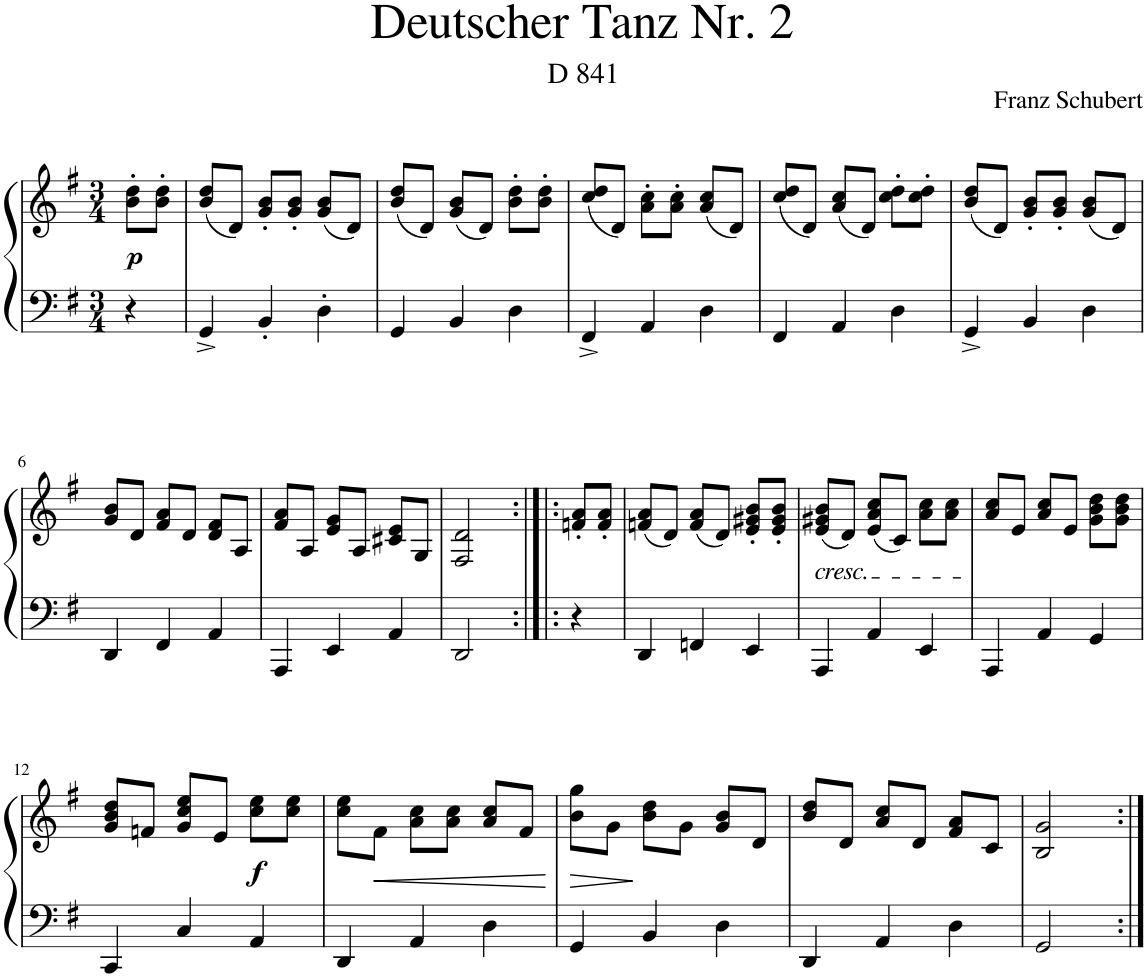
**kern	**kern	**dynam
*part1	*part1	*part1
*staff2	*staff1	*staff1/2
*I"Piano	*	*
*I'Pno.	*	*
*clefF4	*clefG2	*
*k[f#]	*k[f#]	*
*M3/4	*M3/4	*
=	=	=
!	!	!LO:DY:b
4r	8b\' 8dd\'L	p
.	8b\' 8dd\'J	.
=1	=1	=1
4GG^/	(8b/ 8dd/L	.
.	8d/J)	.
4BB'/	8g/' 8b/'L	.
.	8g/' 8b/'J	.
4D'\	(8g/ 8b/L	.
.	8d/J)	.
=2	=2	=2
4GG/	(8b/ 8dd/L	.
.	8d/J)	.
4BB/	(8g/ 8b/L	.
.	8d/J)	.
4D\	8b\' 8dd\'L	.
.	8b\' 8dd\'J	.
=3	=3	=3
4FF#^/	(8cc/ 8dd/L	.
.	8d/J)	.
4AA/	8a\' 8cc\'L	.
.	8a\' 8cc\'J	.
4D\	(8a/ 8cc/L	.
.	8d/J)	.
=4	=4	=4
4FF#/	(8cc/ 8dd/L	.
.	8d/J)	.
4AA/	(8a/ 8cc/L	.
.	8d/J)	.
4D\	8cc\' 8dd\'L	.
.	8cc\' 8dd\'J	.
=5	=5	=5
4GG^/	(8b/ 8dd/L	.
.	8d/J)	.
4BB/	8g/' 8b/'L	.
.	8g/' 8b/'J	.
4D\	(8g/ 8b/L	.
.	8d/J)	.
!!LO:LB:g=z
=6	=6	=6
4DD/	8g/ 8b/L	.
.	8d/J	.
4FF#/	8f#/ 8a/L	.
.	8d/J	.
4AA/	8d/ 8f#/L	.
.	8A/J	.
=7	=7	=7
4AAA/	8f#/ 8a/L	.
.	8A/J	.
4EE/	8e/ 8g/L	.
.	8A/J	.
4AA/	8c#X/ 8e/L	.
.	8G/J	.
=8	=8	=8
2DD/	2F#/ 2d/	.
=8X1:|!|:	=8X1:|!|:	=8X1:|!|:
4r	8fn/' 8a/'L	.
.	8f/' 8a/'J	.
=9	=9	=9
4DD/	(8fn/ 8a/L	.
.	8d/J)	.
4FFn/	(8f/ 8a/L	.
.	8d/J)	.
4EE/	8e/' 8g#X/' 8b/'L	.
.	8e/' 8g#/' 8b/'J	.
=10	=10	=10
!	!LO:TX:b:i:t=cresc.	!
4AAA/	(8e/ 8g#X/ 8b/L	.
.	8d/J)	.
4AA/	(8e/ 8a/ 8cc/L	.
.	8c/J)	.
4EE/	8a\ 8cc\L	.
.	8a\ 8cc\J	.
=11	=11	=11
4AAA/	8a/ 8cc/L	.
.	8e/J	.
4AA/	8a/ 8cc/L	.
.	8e/J	.
4GG/	8g\ 8b\ 8dd\L	.
.	8g\ 8b\ 8dd\J	.
!!LO:LB:g=z
=12	=12	=12
4CC/	8g/ 8b/ 8dd/L	.
.	8fn/J	.
4C/	8g/ 8cc/ 8ee/L	.
.	8e/J	.
!	!	!LO:DY:b
4AA/	8cc\ 8ee\L	f
.	8cc\ 8ee\J	.
=13	=13	=13
4DD/	8cc\ 8ee\L	.
!	!	!LO:HP:b
.	8f#\J	<
4AA/	8a\ 8cc\L	.
.	8a\ 8cc\J	.
4D\	8a/ 8cc/L	.
.	8f#/J	.
.	.	[
=14	=14	=14
!	!	!LO:HP:b
4GG/	8b\ 8gg\L	>
.	8g\J	.
4BB/	8b\ 8dd\L	]
.	8g\J	.
4D\	8g/ 8b/L	.
.	8d/J	.
=15	=15	=15
4DD/	8b/ 8dd/L	.
.	8d/J	.
4AA/	8a/ 8cc/L	.
.	8d/J	.
4D\	8f#/ 8a/L	.
.	8c/J	.
=16	=16	=16
2GG/	2B/ 2g/	.
=:|!	=:|!	=:|!
*-	*-	*-
